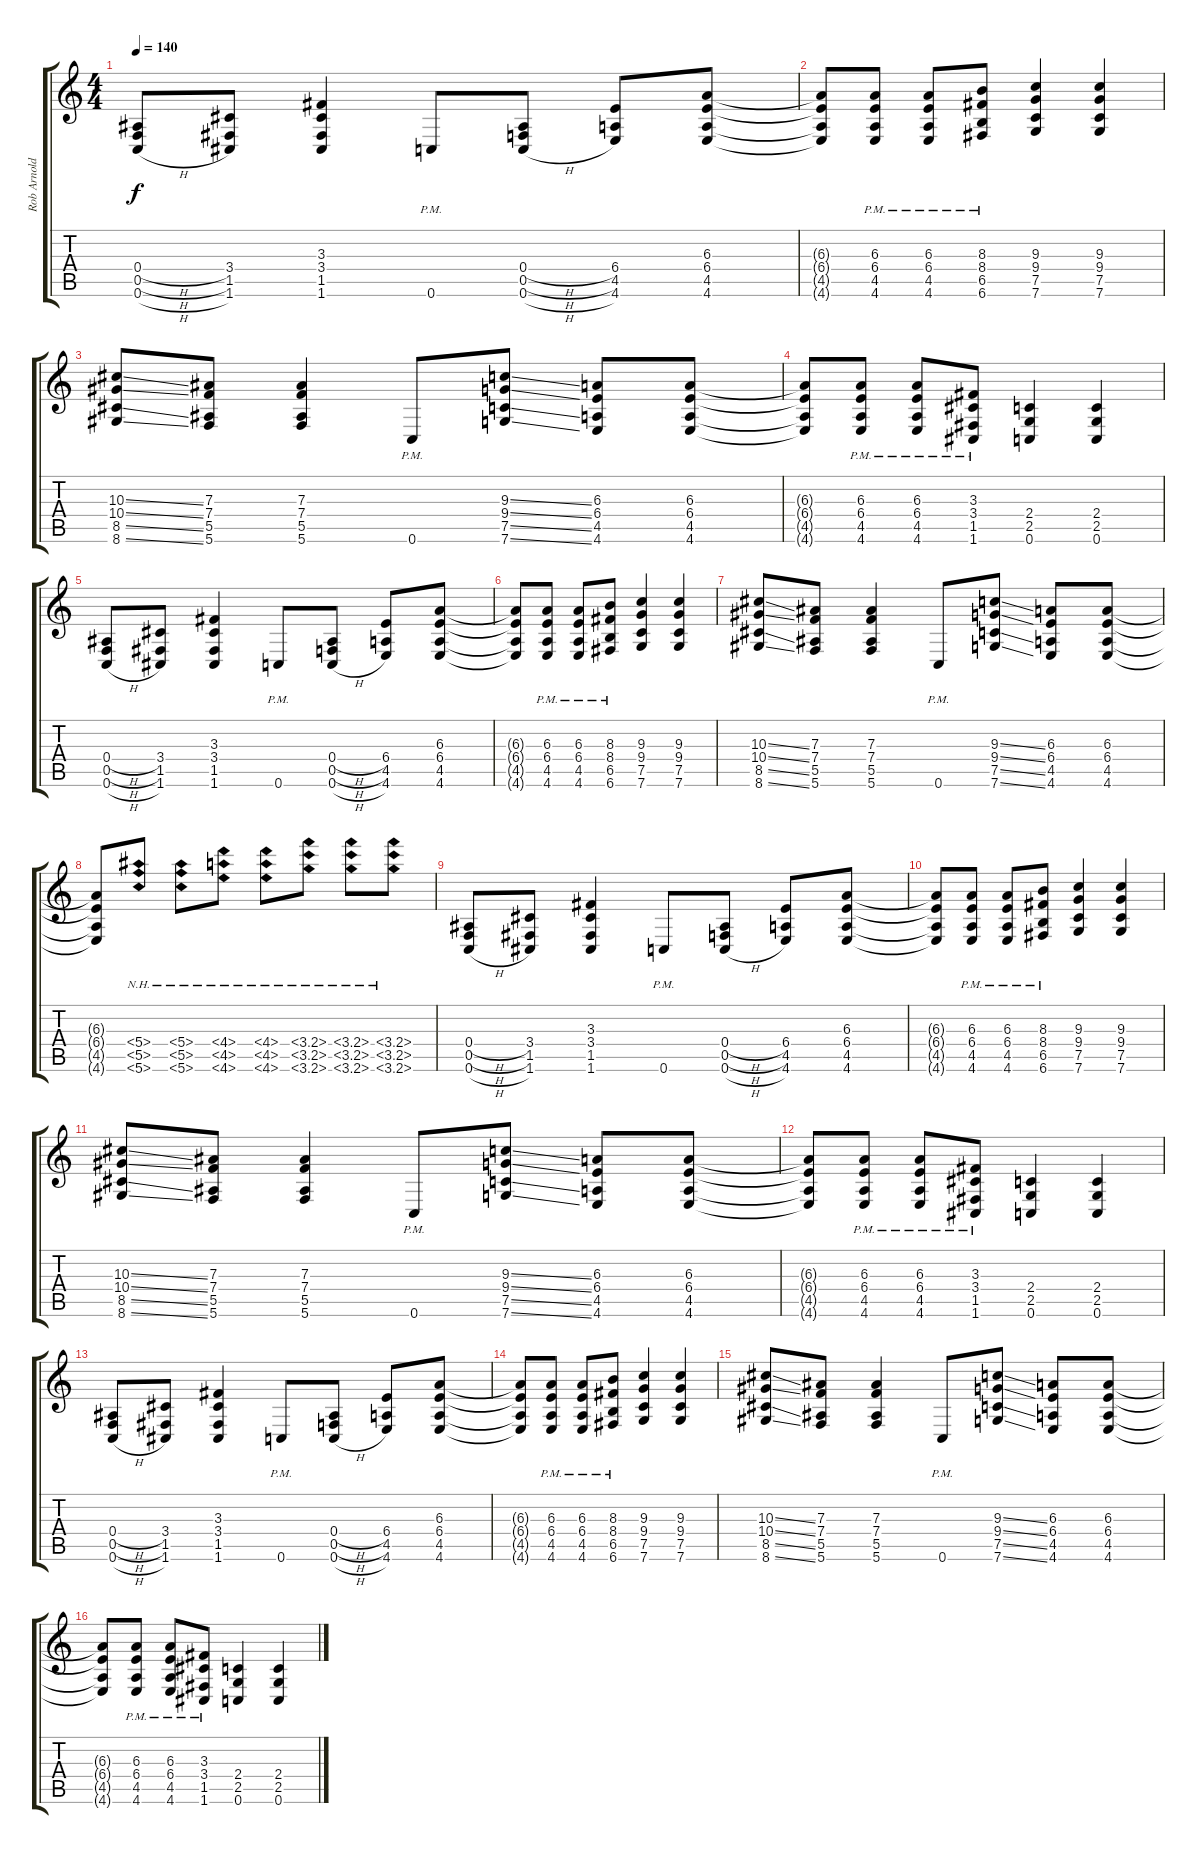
\track ("Rob Arnold" "Rob Arnold") {instrument distortionguitar}
\staff {score tabs}
\tuning (C4 G3 Eb3 Bb2 F2 C2) {hide}
\ts (4 4)
\tempo 140
\clef g2
\ks c
(0.4{h} 0.5{h} 0.6{h}).8{dy f} (3.4 1.5 1.6).8 (3.3 3.4 1.5 1.6).4 0.6{pm}.8 (0.4{h} 0.5{h} 0.6{h}).8 (6.4 4.5 4.6).8 (6.3 6.4 4.5 4.6).8 |
(6.3{t} 6.4{t} 4.5{t} 4.6{t}).8 (6.3{pm} 6.4{pm} 4.5{pm} 4.6{pm}).8 (6.3{pm} 6.4{pm} 4.5{pm} 4.6{pm}).8 (8.3{pm} 8.4{pm} 6.5{pm} 6.6{pm}).8 (9.3 9.4 7.5 7.6).4 (9.3 9.4 7.5 7.6).4 |
(10.3{ss} 10.4{ss} 8.5{ss} 8.6{ss}).8 (7.3 7.4 5.5 5.6).8 (7.3 7.4 5.5 5.6).4 0.6{pm}.8 (9.3{ss} 9.4{ss} 7.5{ss} 7.6{ss}).8 (6.3 6.4 4.5 4.6).8 (6.3 6.4 4.5 4.6).8 |
(6.3{t} 6.4{t} 4.5{t} 4.6{t}).8 (6.3{pm} 6.4{pm} 4.5{pm} 4.6{pm}).8 (6.3{pm} 6.4{pm} 4.5{pm} 4.6{pm}).8 (3.3{pm} 3.4{pm} 1.5{pm} 1.6{pm}).8 (2.4 2.5 0.6).4 (2.4 2.5 0.6).4 |
(0.4{h} 0.5{h} 0.6{h}).8 (3.4 1.5 1.6).8 (3.3 3.4 1.5 1.6).4 0.6{pm}.8 (0.4{h} 0.5{h} 0.6{h}).8 (6.4 4.5 4.6).8 (6.3 6.4 4.5 4.6).8 |
(6.3{t} 6.4{t} 4.5{t} 4.6{t}).8 (6.3{pm} 6.4{pm} 4.5{pm} 4.6{pm}).8 (6.3{pm} 6.4{pm} 4.5{pm} 4.6{pm}).8 (8.3{pm} 8.4{pm} 6.5{pm} 6.6{pm}).8 (9.3 9.4 7.5 7.6).4 (9.3 9.4 7.5 7.6).4 |
(10.3{ss} 10.4{ss} 8.5{ss} 8.6{ss}).8 (7.3 7.4 5.5 5.6).8 (7.3 7.4 5.5 5.6).4 0.6{pm}.8 (9.3{ss} 9.4{ss} 7.5{ss} 7.6{ss}).8 (6.3 6.4 4.5 4.6).8 (6.3 6.4 4.5 4.6).8 |
(6.3{t} 6.4{t} 4.5{t} 4.6{t}).8 (5.4{nh} 5.5{nh} 5.6{nh}).8 (5.4{nh} 5.5{nh} 5.6{nh}).8 (4.4{nh} 4.5{nh} 4.6{nh}).8 (4.4{nh} 4.5{nh} 4.6{nh}).8 (3.4{nh} 3.5{nh} 3.6{nh}).8 (3.4{nh} 3.5{nh} 3.6{nh}).8 (3.4{nh} 3.5{nh} 3.6{nh}).8 |
(0.4{h} 0.5{h} 0.6{h}).8 (3.4 1.5 1.6).8 (3.3 3.4 1.5 1.6).4 0.6{pm}.8 (0.4{h} 0.5{h} 0.6{h}).8 (6.4 4.5 4.6).8 (6.3 6.4 4.5 4.6).8 |
(6.3{t} 6.4{t} 4.5{t} 4.6{t}).8 (6.3{pm} 6.4{pm} 4.5{pm} 4.6{pm}).8 (6.3{pm} 6.4{pm} 4.5{pm} 4.6{pm}).8 (8.3{pm} 8.4{pm} 6.5{pm} 6.6{pm}).8 (9.3 9.4 7.5 7.6).4 (9.3 9.4 7.5 7.6).4 |
(10.3{ss} 10.4{ss} 8.5{ss} 8.6{ss}).8 (7.3 7.4 5.5 5.6).8 (7.3 7.4 5.5 5.6).4 0.6{pm}.8 (9.3{ss} 9.4{ss} 7.5{ss} 7.6{ss}).8 (6.3 6.4 4.5 4.6).8 (6.3 6.4 4.5 4.6).8 |
(6.3{t} 6.4{t} 4.5{t} 4.6{t}).8 (6.3{pm} 6.4{pm} 4.5{pm} 4.6{pm}).8 (6.3{pm} 6.4{pm} 4.5{pm} 4.6{pm}).8 (3.3{pm} 3.4{pm} 1.5{pm} 1.6{pm}).8 (2.4 2.5 0.6).4 (2.4 2.5 0.6).4 |
(0.4{h} 0.5{h} 0.6{h}).8 (3.4 1.5 1.6).8 (3.3 3.4 1.5 1.6).4 0.6{pm}.8 (0.4{h} 0.5{h} 0.6{h}).8 (6.4 4.5 4.6).8 (6.3 6.4 4.5 4.6).8 |
(6.3{t} 6.4{t} 4.5{t} 4.6{t}).8 (6.3{pm} 6.4{pm} 4.5{pm} 4.6{pm}).8 (6.3{pm} 6.4{pm} 4.5{pm} 4.6{pm}).8 (8.3{pm} 8.4{pm} 6.5{pm} 6.6{pm}).8 (9.3 9.4 7.5 7.6).4 (9.3 9.4 7.5 7.6).4 |
(10.3{ss} 10.4{ss} 8.5{ss} 8.6{ss}).8 (7.3 7.4 5.5 5.6).8 (7.3 7.4 5.5 5.6).4 0.6{pm}.8 (9.3{ss} 9.4{ss} 7.5{ss} 7.6{ss}).8 (6.3 6.4 4.5 4.6).8 (6.3 6.4 4.5 4.6).8 |
(6.3{t} 6.4{t} 4.5{t} 4.6{t}).8 (6.3{pm} 6.4{pm} 4.5{pm} 4.6{pm}).8 (6.3{pm} 6.4{pm} 4.5{pm} 4.6{pm}).8 (3.3{pm} 3.4{pm} 1.5{pm} 1.6{pm}).8 (2.4 2.5 0.6).4 (2.4 2.5 0.6).4
